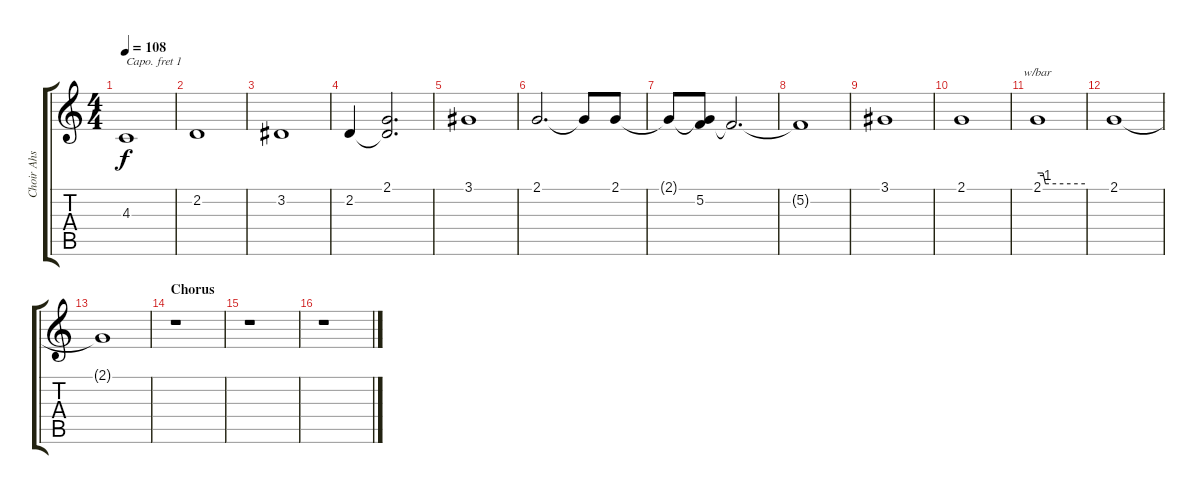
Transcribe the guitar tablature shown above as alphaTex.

\track ("Choir Ahs" "Choir Ahs") {instrument choiraahs}
\staff {score tabs}
\capo 1
\tuning (E4 B3 G3 D3 A2 E2) {hide}
\ts (4 4)
\tempo 108
\clef g2
\ks c
4.3.1{dy f} |
2.2.1 |
3.2.1 |
2.2.4 (2.1 2.2{t}).2{d} |
3.1.1 |
2.1.2{d} 2.1{t}.8 2.1.8 |
2.1{t}.8 (2.1{t} 5.2).8 5.2{t}.2{d} |
5.2{t}.1 |
3.1.1 |
2.1.1 |
2.1.1{tbe (custom default 0 0 7 0 10 -4 60 -4)} |
2.1.1 |
2.1{t}.1 |
\section ("" "Chorus")
r.1 |
r.1 |
r.1
